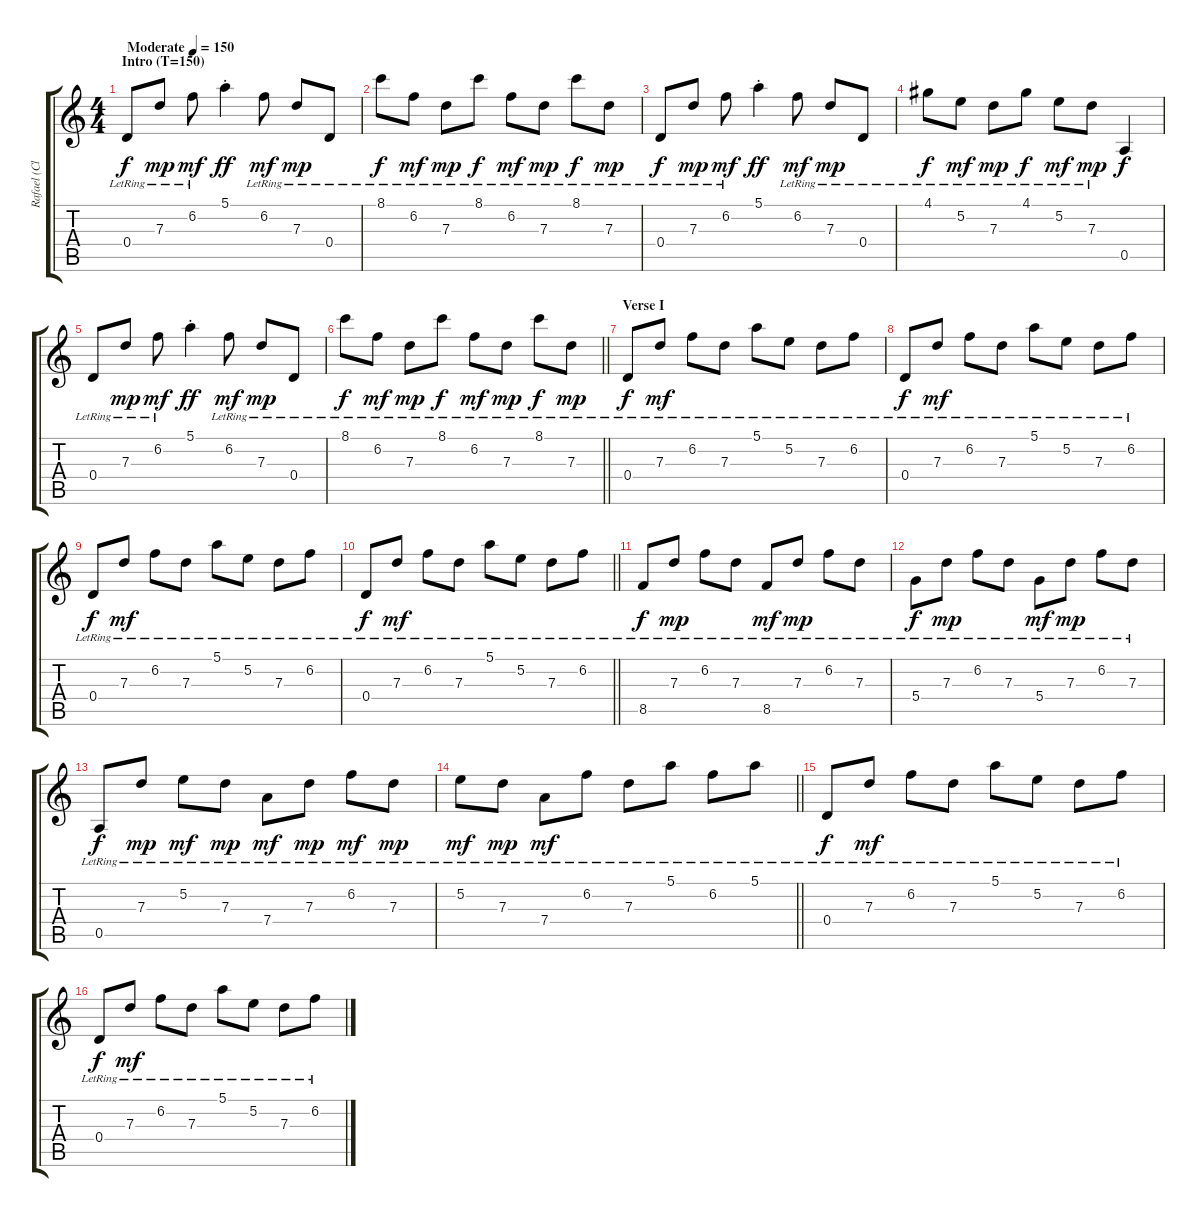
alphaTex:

\track ("Rafael (Clean)" "Rafael (Cl") {instrument electricguitarclean}
\staff {score tabs}
\tuning (E4 B3 G3 D3 A2 E2) {hide}
\ts (4 4)
\section ("" "Intro (T=150)")
\tempo (150 "Moderate")
\clef g2
\ks c
0.4{lr}.8{dy f instrument electricguitarclean} 7.3{lr}.8{dy mp} 6.2{lr}.8{dy mf} 5.1{st}.4{dy ff} 6.2{lr}.8{dy mf} 7.3{lr}.8{dy mp} 0.4{lr}.8 |
8.1{lr}.8{dy f} 6.2{lr}.8{dy mf} 7.3{lr}.8{dy mp} 8.1{lr}.8{dy f} 6.2{lr}.8{dy mf} 7.3{lr}.8{dy mp} 8.1{lr}.8{dy f} 7.3{lr}.8{dy mp} |
0.4{lr}.8{dy f} 7.3{lr}.8{dy mp} 6.2{lr}.8{dy mf} 5.1{st}.4{dy ff} 6.2{lr}.8{dy mf} 7.3{lr}.8{dy mp} 0.4{lr}.8 |
4.1{lr}.8{dy f} 5.2{lr}.8{dy mf} 7.3{lr}.8{dy mp} 4.1{lr}.8{dy f} 5.2{lr}.8{dy mf} 7.3{lr}.8{dy mp} 0.5.4{dy f} |
0.4{lr}.8 7.3{lr}.8{dy mp} 6.2{lr}.8{dy mf} 5.1{st}.4{dy ff} 6.2{lr}.8{dy mf} 7.3{lr}.8{dy mp} 0.4{lr}.8 |
\barLineRight lightlight
8.1{lr}.8{dy f} 6.2{lr}.8{dy mf} 7.3{lr}.8{dy mp} 8.1{lr}.8{dy f} 6.2{lr}.8{dy mf} 7.3{lr}.8{dy mp} 8.1{lr}.8{dy f} 7.3{lr}.8{dy mp} |
\section ("" "Verse I")
0.4{lr}.8{dy f} 7.3{lr}.8{dy mf} 6.2{lr}.8 7.3{lr}.8 5.1{lr}.8 5.2{lr}.8 7.3{lr}.8 6.2{lr}.8 |
0.4{lr}.8{dy f} 7.3{lr}.8{dy mf} 6.2{lr}.8 7.3{lr}.8 5.1{lr}.8 5.2{lr}.8 7.3{lr}.8 6.2{lr}.8 |
0.4{lr}.8{dy f} 7.3{lr}.8{dy mf} 6.2{lr}.8 7.3{lr}.8 5.1{lr}.8 5.2{lr}.8 7.3{lr}.8 6.2{lr}.8 |
\barLineRight lightlight
0.4{lr}.8{dy f} 7.3{lr}.8{dy mf} 6.2{lr}.8 7.3{lr}.8 5.1{lr}.8 5.2{lr}.8 7.3{lr}.8 6.2{lr}.8 |
8.5{lr}.8{dy f} 7.3{lr}.8{dy mp} 6.2{lr}.8 7.3{lr}.8 8.5{lr}.8{dy mf} 7.3{lr}.8{dy mp} 6.2{lr}.8 7.3{lr}.8 |
5.4{lr}.8{dy f} 7.3{lr}.8{dy mp} 6.2{lr}.8 7.3{lr}.8 5.4{lr}.8{dy mf} 7.3{lr}.8{dy mp} 6.2{lr}.8 7.3{lr}.8 |
0.5{lr}.8{dy f} 7.3{lr}.8{dy mp} 5.2{lr}.8{dy mf} 7.3{lr}.8{dy mp} 7.4{lr}.8{dy mf} 7.3{lr}.8{dy mp} 6.2{lr}.8{dy mf} 7.3{lr}.8{dy mp} |
\barLineRight lightlight
5.2{lr}.8{dy mf} 7.3{lr}.8{dy mp} 7.4{lr}.8{dy mf} 6.2{lr}.8 7.3{lr}.8 5.1{lr}.8 6.2{lr}.8 5.1{lr}.8 |
0.4{lr}.8{dy f} 7.3{lr}.8{dy mf} 6.2{lr}.8 7.3{lr}.8 5.1{lr}.8 5.2{lr}.8 7.3{lr}.8 6.2{lr}.8 |
0.4{lr}.8{dy f} 7.3{lr}.8{dy mf} 6.2{lr}.8 7.3{lr}.8 5.1{lr}.8 5.2{lr}.8 7.3{lr}.8 6.2{lr}.8
